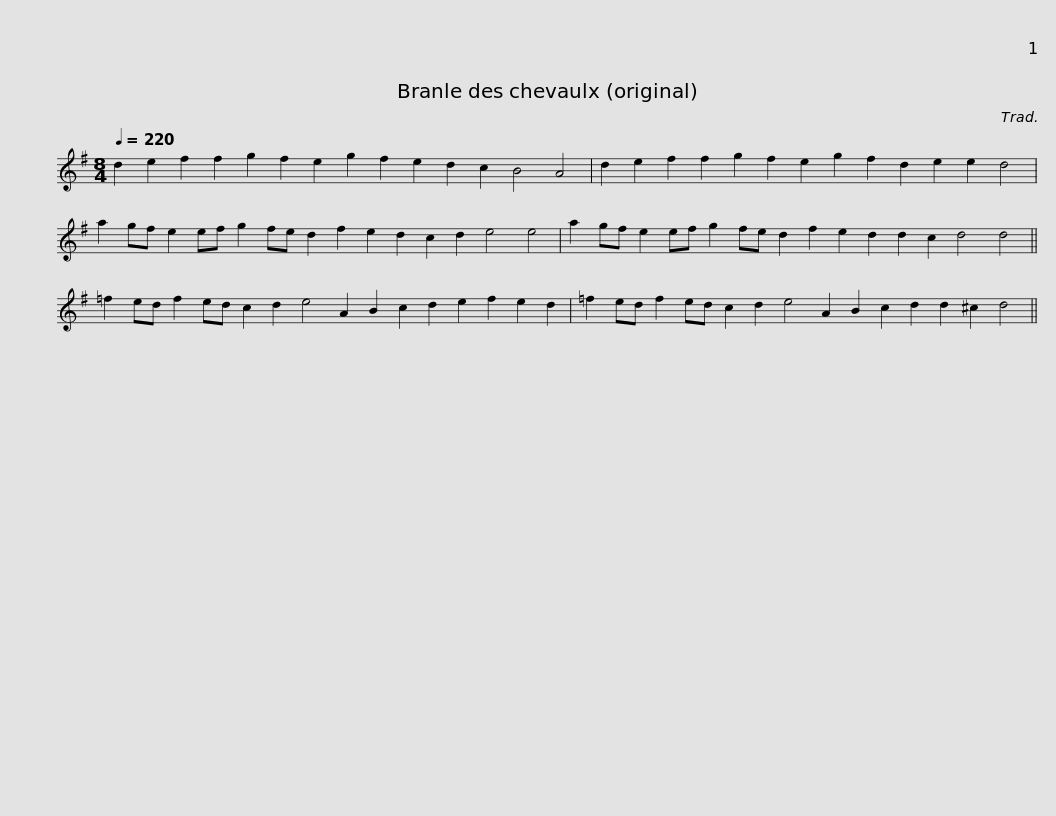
X:1
L:1/8
Q:1/4=220
M:8/4
I:linebreak $
K:G
V:1 treble
V:1
 d2 e2 f2 f2 g2 f2 e2 g2 f2 e2 d2 c2 B4 A4 | d2 e2 f2 f2 g2 f2 e2 g2 f2 d2 e2 e2 d4 |$ a2 gf e2 ef g2 fe d2 f2 e2 d2 c2 d2 e4 e4 |$ a2 gf e2 ef g2 fe d2 f2 e2 d2 d2 c2 d4 d4 ||$ =f2 ed f2 ed c2 d2 e4 A2 B2 c2 d2 e2 f2 e2 d2 |$ %5
 =f2 ed f2 ed c2 d2 e4 A2 B2 c2 d2 d2 ^c2 d4 || %6
